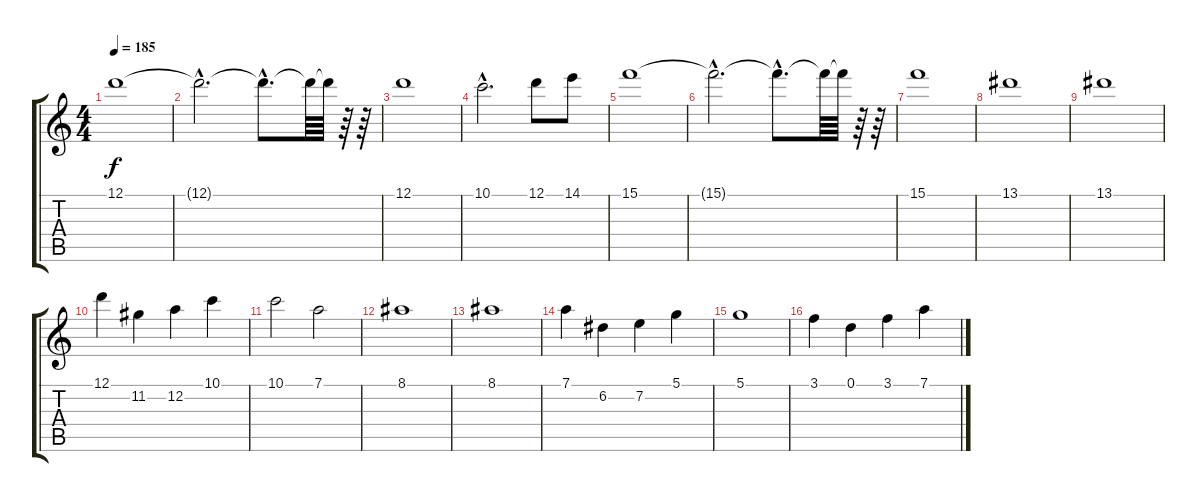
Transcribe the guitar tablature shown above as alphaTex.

\track "" {instrument overdrivenguitar}
\staff {score tabs}
\tuning (D4 A3 F3 C3 G2 D2) {hide}
\ts (4 4)
\tempo 185
\clef g2
\ks c
12.1.1{dy f} |
12.1{hac t}.2{d} 12.1{hac t}.8{d} 12.1{t}.64 12.1{t}.64 r.64 r.64 |
12.1.1 |
10.1{hac}.2{d} 12.1.8 14.1.8 |
15.1.1 |
15.1{hac t}.2{d} 15.1{hac t}.8{d} 15.1{t}.64 15.1{t}.64 r.64 r.64 |
15.1.1 |
13.1.1 |
13.1.1 |
12.1.4 11.2.4 12.2.4 10.1.4 |
10.1.2 7.1.2 |
8.1.1 |
8.1.1 |
7.1.4 6.2.4 7.2.4 5.1.4 |
5.1.1 |
3.1.4 0.1.4 3.1.4 7.1.4
